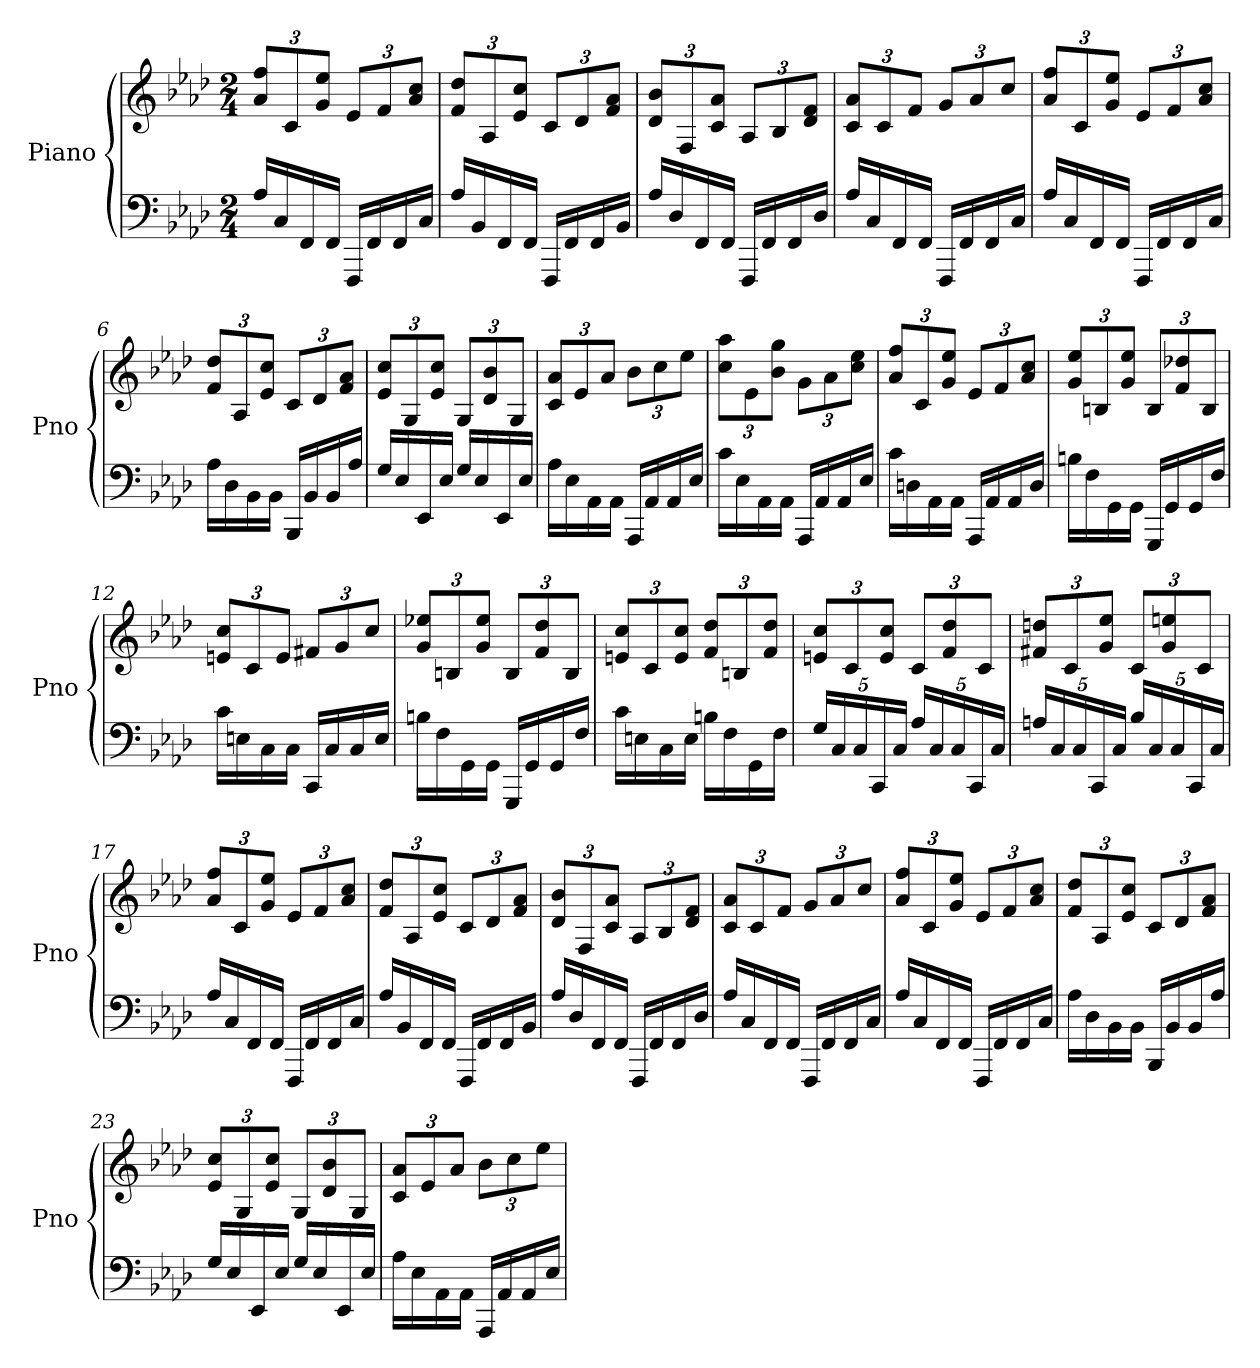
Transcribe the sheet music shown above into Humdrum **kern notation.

**kern	**kern
*part1	*part1
*staff2	*staff1
*I"Piano	*
*I'Pno	*
*clefF4	*clefG2
*k[b-e-a-d-]	*k[b-e-a-d-]
*f:	*f:
*M2/4	*M2/4
=1	=1
16A-LL	12a- 12ffL
16C	.
.	12c
16FF	.
.	12g 12ee-J
16FFJJ	.
16FFFLL	12e-L
16FF	.
.	12f
16FF	.
.	12a- 12ccJ
16CJJ	.
=2	=2
16A-LL	12f 12dd-L
16BB-	.
.	12A-
16FF	.
.	12e- 12ccJ
16FFJJ	.
16FFFLL	12cL
16FF	.
.	12d-
16FF	.
.	12f 12a-J
16BB-JJ	.
=3	=3
16A-LL	12d- 12b-L
16D-	.
.	12F
16FF	.
.	12c 12a-J
16FFJJ	.
16FFFLL	12A-L
16FF	.
.	12B-
16FF	.
.	12d- 12fJ
16D-JJ	.
=4	=4
16A-LL	12c 12a-L
16C	.
.	12c
16FF	.
.	12fJ
16FFJJ	.
16FFFLL	12gL
16FF	.
.	12a-
16FF	.
.	12ccJ
16CJJ	.
=5	=5
16A-LL	12a- 12ffL
16C	.
.	12c
16FF	.
.	12g 12ee-J
16FFJJ	.
16FFFLL	12e-L
16FF	.
.	12f
16FF	.
.	12a- 12ccJ
16CJJ	.
=6	=6
16A-LL	12f 12dd-L
16D-	.
.	12A-
16BB-	.
.	12e- 12ccJ
16BB-JJ	.
16BBB-LL	12cL
16BB-	.
.	12d-
16BB-	.
.	12f 12a-J
16A-JJ	.
=7	=7
16GLL	12e- 12ccL
16E-	.
.	12G
16EE-	.
.	12e- 12ccJ
16E-JJ	.
16GLL	12GL
16E-	.
.	12d- 12b-
16EE-	.
.	12GJ
16E-JJ	.
=8	=8
16A-LL	12c 12a-L
16E-	.
.	12e-
16AA-	.
.	12a-J
16AA-JJ	.
16AAA-LL	12b-L
16AA-	.
.	12cc
16AA-	.
.	12ee-J
16E-JJ	.
=9	=9
16cLL	12cc 12aa-L
16E-	.
.	12e-
16AA-	.
.	12b- 12ggJ
16AA-JJ	.
16AAA-LL	12gL
16AA-	.
.	12a-
16AA-	.
.	12cc 12ee-J
16E-JJ	.
=10	=10
16cLL	12a- 12ffL
16Dn	.
.	12c
16AA-	.
.	12g 12ee-J
16AA-JJ	.
16AAA-LL	12e-L
16AA-	.
.	12f
16AA-	.
.	12a- 12ccJ
16DJJ	.
=11	=11
16BnLL	12g 12ee-L
16F	.
.	12Bn
16GG	.
.	12g 12ee-J
16GGJJ	.
16GGGLL	12BL
16GG	.
.	12f 12dd-X
16GG	.
.	12BJ
16FJJ	.
=12	=12
16cLL	12en 12ccL
16En	.
.	12c
16C	.
.	12eJ
16CJJ	.
16CCLL	12f#XL
16C	.
.	12g
16C	.
.	12ccJ
16EJJ	.
=13	=13
16BnLL	12g 12ee-XL
16F	.
.	12Bn
16GG	.
.	12g 12ee-J
16GGJJ	.
16GGGLL	12BL
16GG	.
.	12f 12dd-
16GG	.
.	12BJ
16FJJ	.
=14	=14
16cLL	12en 12ccL
16En	.
.	12c
16C	.
.	12e 12ccJ
16EJJ	.
16BnLL	12f 12dd-L
16F	.
.	12Bn
16GG	.
.	12f 12dd-J
16FJJ	.
=15	=15
20GLL	12en 12ccL
20C	.
.	12c
20C	.
20CC	.
.	12e 12ccJ
20CJJ	.
20A-LL	12cL
20C	.
.	12f 12dd-
20C	.
20CC	.
.	12cJ
20CJJ	.
=16	=16
20AnLL	12f#X 12ddnL
20C	.
.	12c
20C	.
20CC	.
.	12g 12ee-J
20CJJ	.
20B-LL	12cL
20C	.
.	12g 12een
20C	.
20CC	.
.	12cJ
20CJJ	.
=17	=17
16A-LL	12a- 12ffL
16C	.
.	12c
16FF	.
.	12g 12ee-J
16FFJJ	.
16FFFLL	12e-L
16FF	.
.	12f
16FF	.
.	12a- 12ccJ
16CJJ	.
=18	=18
16A-LL	12f 12dd-L
16BB-	.
.	12A-
16FF	.
.	12e- 12ccJ
16FFJJ	.
16FFFLL	12cL
16FF	.
.	12d-
16FF	.
.	12f 12a-J
16BB-JJ	.
=19	=19
16A-LL	12d- 12b-L
16D-	.
.	12F
16FF	.
.	12c 12a-J
16FFJJ	.
16FFFLL	12A-L
16FF	.
.	12B-
16FF	.
.	12d- 12fJ
16D-JJ	.
=20	=20
16A-LL	12c 12a-L
16C	.
.	12c
16FF	.
.	12fJ
16FFJJ	.
16FFFLL	12gL
16FF	.
.	12a-
16FF	.
.	12ccJ
16CJJ	.
=21	=21
16A-LL	12a- 12ffL
16C	.
.	12c
16FF	.
.	12g 12ee-J
16FFJJ	.
16FFFLL	12e-L
16FF	.
.	12f
16FF	.
.	12a- 12ccJ
16CJJ	.
=22	=22
16A-LL	12f 12dd-L
16D-	.
.	12A-
16BB-	.
.	12e- 12ccJ
16BB-JJ	.
16BBB-LL	12cL
16BB-	.
.	12d-
16BB-	.
.	12f 12a-J
16A-JJ	.
=23	=23
16GLL	12e- 12ccL
16E-	.
.	12G
16EE-	.
.	12e- 12ccJ
16E-JJ	.
16GLL	12GL
16E-	.
.	12d- 12b-
16EE-	.
.	12GJ
16E-JJ	.
=24	=24
16A-LL	12c 12a-L
16E-	.
.	12e-
16AA-	.
.	12a-J
16AA-JJ	.
16AAA-LL	12b-L
16AA-	.
.	12cc
16AA-	.
.	12ee-J
16E-JJ	.
=	=
*-	*-
